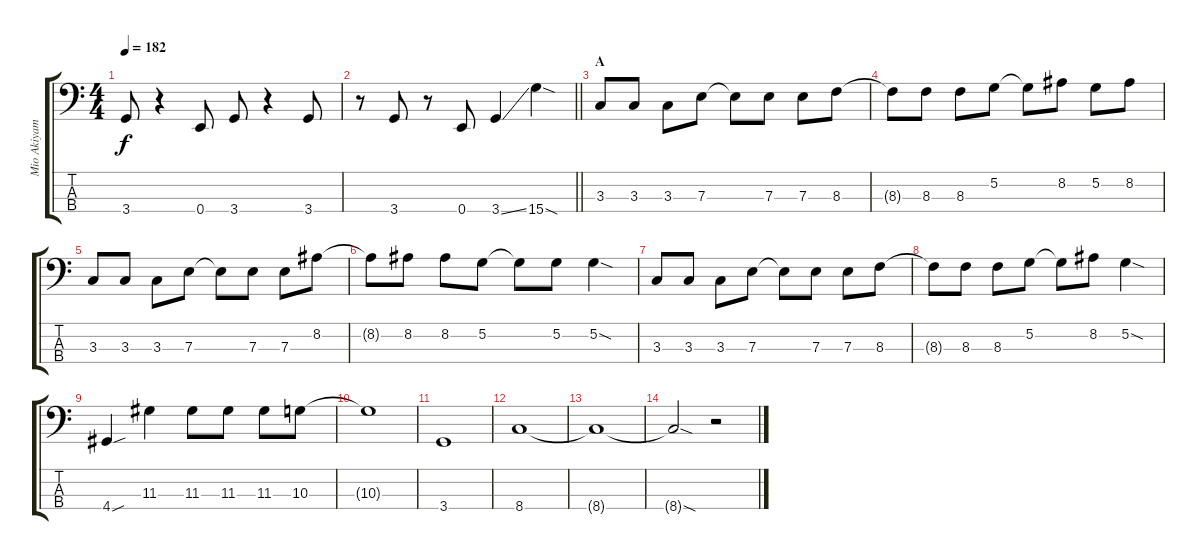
\track ("Mio Akiyama" "Mio Akiyam") {instrument electricbasspick}
\staff {score tabs}
\tuning (G2 D2 A1 E1) {hide}
\ts (4 4)
\tempo 182
\clef f4
\ks c
3.4.8{dy f} r.4 0.4.8 3.4.8 r.4 3.4.8 |
\barLineRight lightlight
r.8 3.4.8 r.8 0.4.8 3.4{ss}.4 15.4{sod}.4 |
\section ("" "A")
3.3.8 3.3.8 3.3.8 7.3.8 7.3{t}.8 7.3.8 7.3.8 8.3.8 |
8.3{t}.8 8.3.8 8.3.8 5.2.8 5.2{t}.8 8.2.8 5.2.8 8.2.8 |
3.3.8 3.3.8 3.3.8 7.3.8 7.3{t}.8 7.3.8 7.3.8 8.2.8 |
8.2{t}.8 8.2.8 8.2.8 5.2.8 5.2{t}.8 5.2.8 5.2{sod}.4 |
3.3.8 3.3.8 3.3.8 7.3.8 7.3{t}.8 7.3.8 7.3.8 8.3.8 |
8.3{t}.8 8.3.8 8.3.8 5.2.8 5.2{t}.8 8.2.8 5.2{sod}.4 |
4.4{sou}.4 11.3.4 11.3.8 11.3.8 11.3.8 10.3.8 |
10.3{t}.1 |
3.4.1 |
8.4.1 |
8.4{t}.1 |
8.4{sod t}.2 r.2
